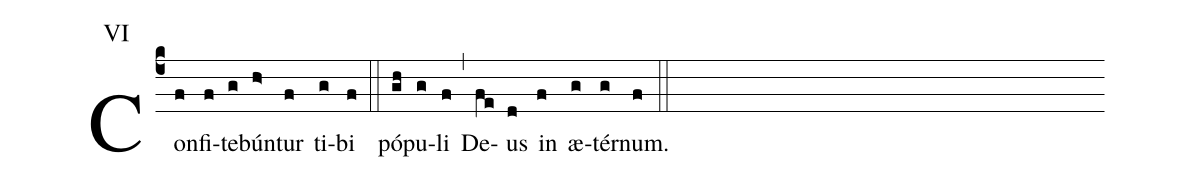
annotation: VI;
%%
(c4)Con(f)fi(f)te(g)bún(h>)tur(f) ti(g)bi(f) (::) pó(gh)pu(g)li(f) (,) De(fe)us(d) in(f) æ(g)tér(g)num.(f) (::)
